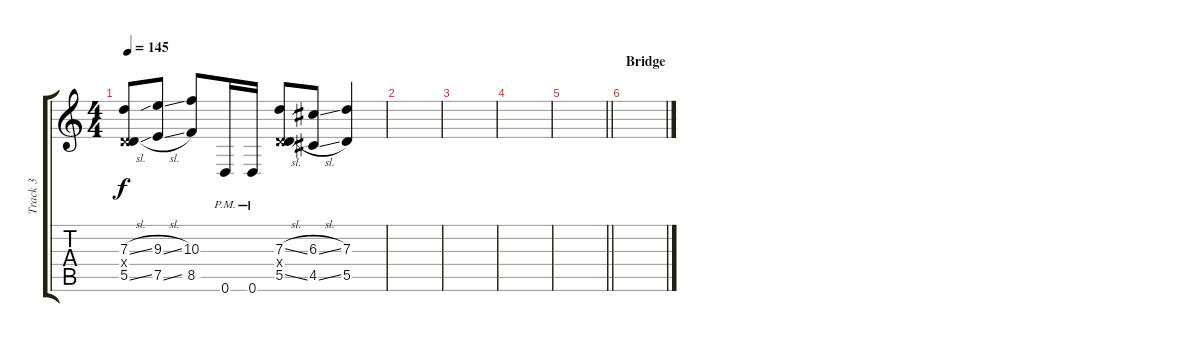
\track ("Track 3" "Track 3") {instrument distortionguitar}
\staff {score tabs}
\tuning (E4 B3 G3 D3 A2 D2) {hide}
\ts (4 4)
\tempo 145
\clef g2
\ks c
(7.3{sl} 0.4{x} 5.5{sl}).8{dy f} (9.3{sl} 7.5{sl}).8 (10.3 8.5).8 0.6{pm}.16 0.6{pm}.16 (7.3{sl} 0.4{x} 5.5{sl}).8 (6.3{sl} 4.5{sl}).8 (7.3 5.5).4 |
|
|
|
\barLineRight lightlight
|
\section ("" "Bridge")
